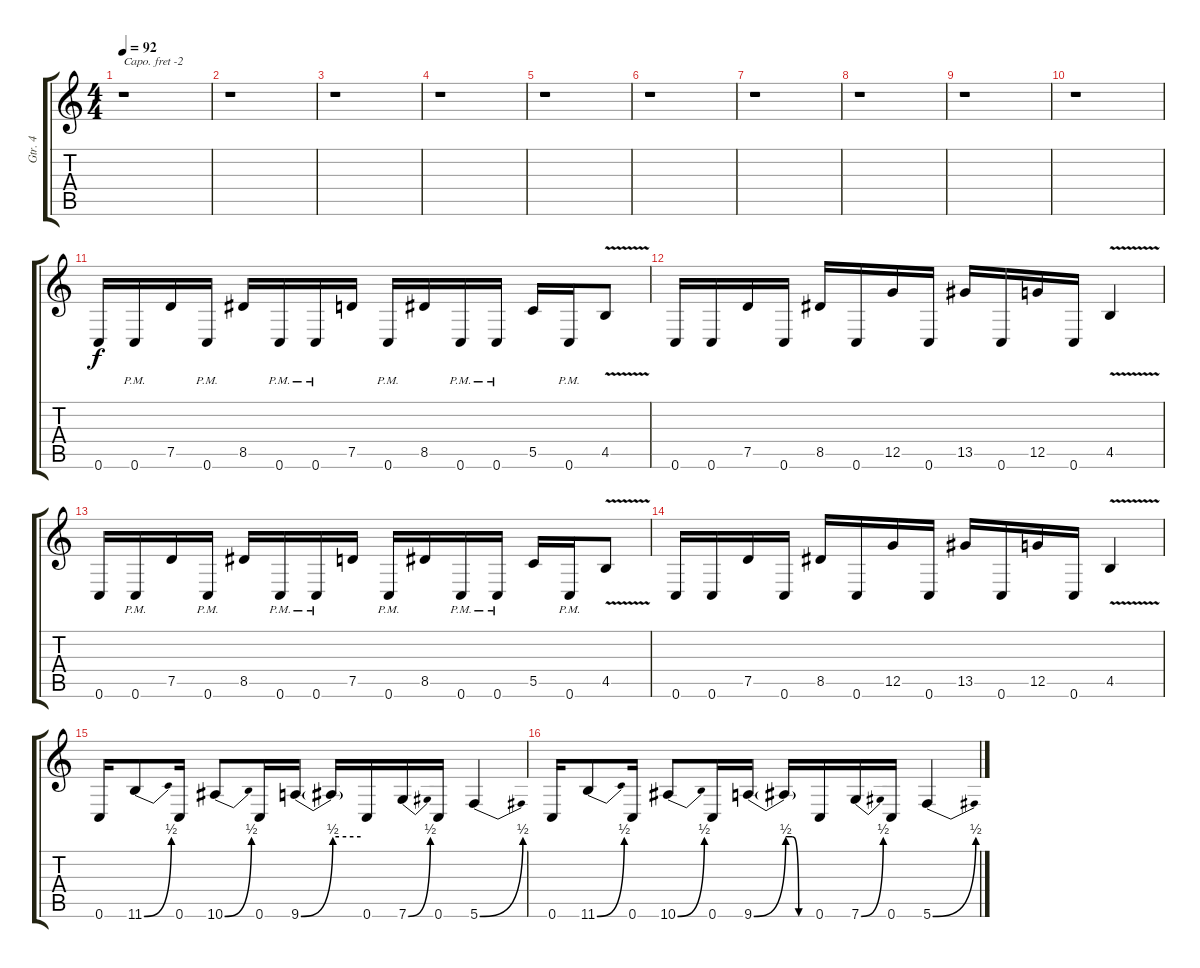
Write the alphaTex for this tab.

\track ("Gtr. 4" "Gtr. 4") {instrument distortionguitar}
\staff {score tabs}
\capo -2
\tuning (E4 B3 G3 D3 A2 D2) {hide}
\ts (4 4)
\tempo 92
\clef g2
\ks c
r.1{dy f} |
r.1 |
r.1 |
r.1 |
r.1 |
r.1 |
r.1 |
r.1 |
r.1 |
r.1 |
0.6.16 0.6{pm}.16 7.5.16 0.6{pm}.16 8.5.16 0.6{pm}.16 0.6{pm}.16 7.5.16 0.6{pm}.16 8.5.16 0.6{pm}.16 0.6{pm}.16 5.5.16 0.6{pm}.16 4.5{v}.8 |
0.6.16 0.6.16 7.5.16 0.6.16 8.5.16 0.6.16 12.5.16 0.6.16 13.5.16 0.6.16 12.5.16 0.6.16 4.5{v}.4 |
0.6.16 0.6{pm}.16 7.5.16 0.6{pm}.16 8.5.16 0.6{pm}.16 0.6{pm}.16 7.5.16 0.6{pm}.16 8.5.16 0.6{pm}.16 0.6{pm}.16 5.5.16 0.6{pm}.16 4.5{v}.8 |
0.6.16 0.6.16 7.5.16 0.6.16 8.5.16 0.6.16 12.5.16 0.6.16 13.5.16 0.6.16 12.5.16 0.6.16 4.5{v}.4 |
0.6.16 11.6{be (bend 0 0 60 2)}.8 0.6.16 10.6{be (bend 0 0 60 2)}.8 0.6.16 9.6{be (bend 0 0 60 2)}.16 9.6{be (hold 0 2 60 2) t}.16 0.6.16 7.6{be (bend 0 0 60 2)}.16 0.6.16 5.6{be (bend 0 0 60 2)}.4 |
0.6.16 11.6{be (bend 0 0 60 2)}.8 0.6.16 10.6{be (bend 0 0 60 2)}.8 0.6.16 9.6{be (bend 0 0 60 2)}.16 9.6{be (custom 0 2 15 2 30 0 60 0) t}.16 0.6.16 7.6{be (bend 0 0 60 2)}.16 0.6.16 5.6{be (bend 0 0 60 2)}.4
